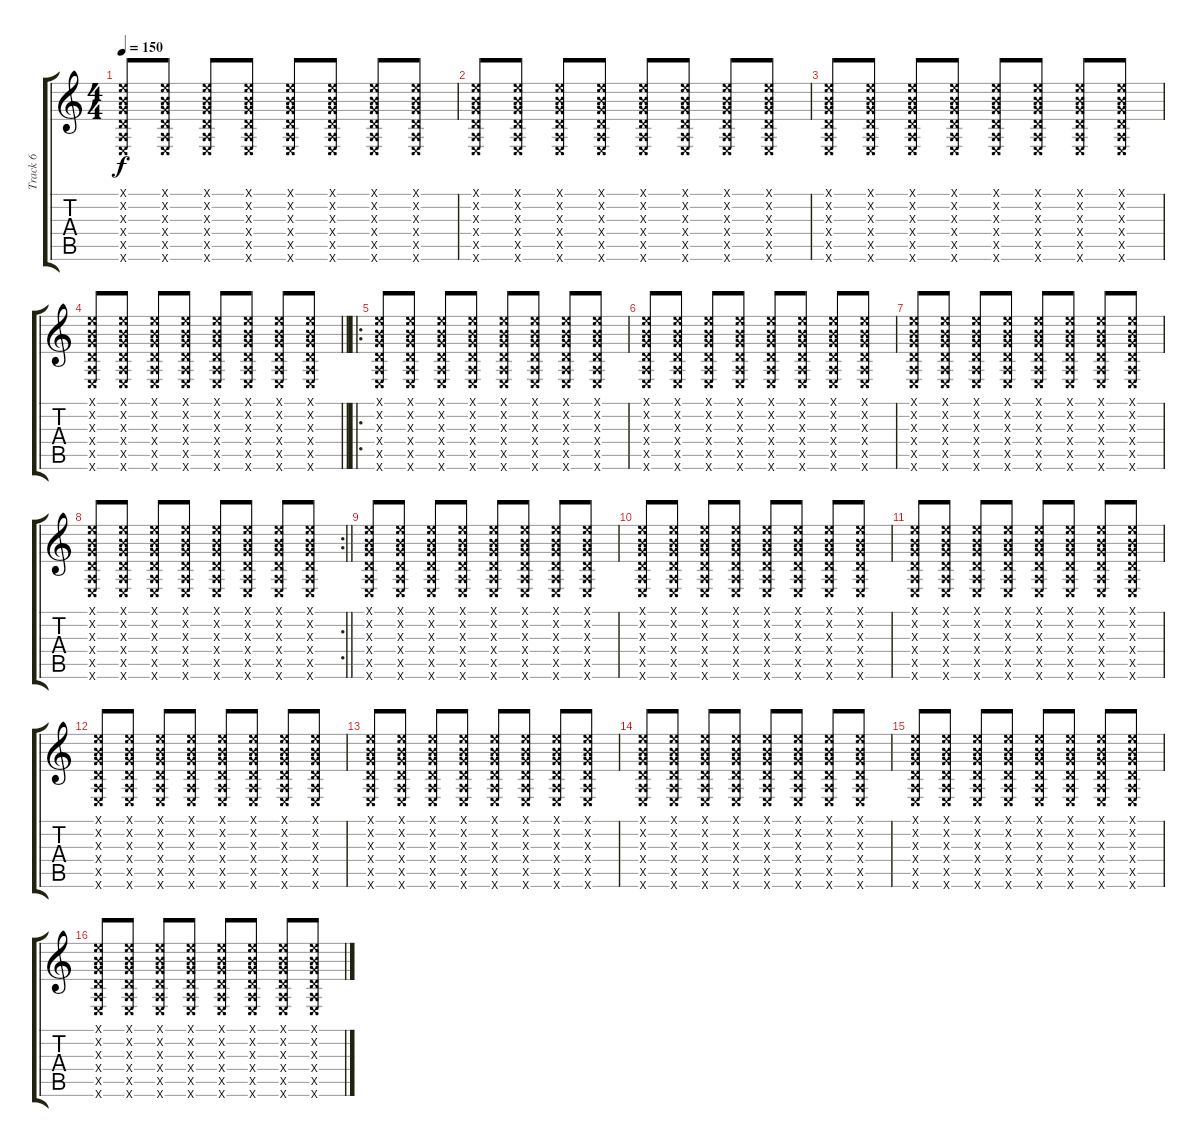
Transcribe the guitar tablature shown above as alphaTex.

\track ("Track 6" "Track 6") {instrument acousticguitarsteel}
\staff {score tabs}
\tuning (E4 B3 G3 D3 A2 E2) {hide}
\ts (4 4)
\tempo 150
\clef g2
\ks c
(0.1{x} 0.2{x} 0.3{x} 0.4{x} 0.5{x} 0.6{x}).8{dy f} (0.1{x} 0.2{x} 0.3{x} 0.4{x} 0.5{x} 0.6{x}).8 (0.1{x} 0.2{x} 0.3{x} 0.4{x} 0.5{x} 0.6{x}).8 (0.1{x} 0.2{x} 0.3{x} 0.4{x} 0.5{x} 0.6{x}).8 (0.1{x} 0.2{x} 0.3{x} 0.4{x} 0.5{x} 0.6{x}).8 (0.1{x} 0.2{x} 0.3{x} 0.4{x} 0.5{x} 0.6{x}).8 (0.1{x} 0.2{x} 0.3{x} 0.4{x} 0.5{x} 0.6{x}).8 (0.1{x} 0.2{x} 0.3{x} 0.4{x} 0.5{x} 0.6{x}).8 |
(0.1{x} 0.2{x} 0.3{x} 0.4{x} 0.5{x} 0.6{x}).8 (0.1{x} 0.2{x} 0.3{x} 0.4{x} 0.5{x} 0.6{x}).8 (0.1{x} 0.2{x} 0.3{x} 0.4{x} 0.5{x} 0.6{x}).8 (0.1{x} 0.2{x} 0.3{x} 0.4{x} 0.5{x} 0.6{x}).8 (0.1{x} 0.2{x} 0.3{x} 0.4{x} 0.5{x} 0.6{x}).8 (0.1{x} 0.2{x} 0.3{x} 0.4{x} 0.5{x} 0.6{x}).8 (0.1{x} 0.2{x} 0.3{x} 0.4{x} 0.5{x} 0.6{x}).8 (0.1{x} 0.2{x} 0.3{x} 0.4{x} 0.5{x} 0.6{x}).8 |
(0.1{x} 0.2{x} 0.3{x} 0.4{x} 0.5{x} 0.6{x}).8 (0.1{x} 0.2{x} 0.3{x} 0.4{x} 0.5{x} 0.6{x}).8 (0.1{x} 0.2{x} 0.3{x} 0.4{x} 0.5{x} 0.6{x}).8 (0.1{x} 0.2{x} 0.3{x} 0.4{x} 0.5{x} 0.6{x}).8 (0.1{x} 0.2{x} 0.3{x} 0.4{x} 0.5{x} 0.6{x}).8 (0.1{x} 0.2{x} 0.3{x} 0.4{x} 0.5{x} 0.6{x}).8 (0.1{x} 0.2{x} 0.3{x} 0.4{x} 0.5{x} 0.6{x}).8 (0.1{x} 0.2{x} 0.3{x} 0.4{x} 0.5{x} 0.6{x}).8 |
\barLineRight lightlight
(0.1{x} 0.2{x} 0.3{x} 0.4{x} 0.5{x} 0.6{x}).8 (0.1{x} 0.2{x} 0.3{x} 0.4{x} 0.5{x} 0.6{x}).8 (0.1{x} 0.2{x} 0.3{x} 0.4{x} 0.5{x} 0.6{x}).8 (0.1{x} 0.2{x} 0.3{x} 0.4{x} 0.5{x} 0.6{x}).8 (0.1{x} 0.2{x} 0.3{x} 0.4{x} 0.5{x} 0.6{x}).8 (0.1{x} 0.2{x} 0.3{x} 0.4{x} 0.5{x} 0.6{x}).8 (0.1{x} 0.2{x} 0.3{x} 0.4{x} 0.5{x} 0.6{x}).8 (0.1{x} 0.2{x} 0.3{x} 0.4{x} 0.5{x} 0.6{x}).8 |
\ro
(0.1{x} 0.2{x} 0.3{x} 0.4{x} 0.5{x} 0.6{x}).8 (0.1{x} 0.2{x} 0.3{x} 0.4{x} 0.5{x} 0.6{x}).8 (0.1{x} 0.2{x} 0.3{x} 0.4{x} 0.5{x} 0.6{x}).8 (0.1{x} 0.2{x} 0.3{x} 0.4{x} 0.5{x} 0.6{x}).8 (0.1{x} 0.2{x} 0.3{x} 0.4{x} 0.5{x} 0.6{x}).8 (0.1{x} 0.2{x} 0.3{x} 0.4{x} 0.5{x} 0.6{x}).8 (0.1{x} 0.2{x} 0.3{x} 0.4{x} 0.5{x} 0.6{x}).8 (0.1{x} 0.2{x} 0.3{x} 0.4{x} 0.5{x} 0.6{x}).8 |
(0.1{x} 0.2{x} 0.3{x} 0.4{x} 0.5{x} 0.6{x}).8 (0.1{x} 0.2{x} 0.3{x} 0.4{x} 0.5{x} 0.6{x}).8 (0.1{x} 0.2{x} 0.3{x} 0.4{x} 0.5{x} 0.6{x}).8 (0.1{x} 0.2{x} 0.3{x} 0.4{x} 0.5{x} 0.6{x}).8 (0.1{x} 0.2{x} 0.3{x} 0.4{x} 0.5{x} 0.6{x}).8 (0.1{x} 0.2{x} 0.3{x} 0.4{x} 0.5{x} 0.6{x}).8 (0.1{x} 0.2{x} 0.3{x} 0.4{x} 0.5{x} 0.6{x}).8 (0.1{x} 0.2{x} 0.3{x} 0.4{x} 0.5{x} 0.6{x}).8 |
(0.1{x} 0.2{x} 0.3{x} 0.4{x} 0.5{x} 0.6{x}).8 (0.1{x} 0.2{x} 0.3{x} 0.4{x} 0.5{x} 0.6{x}).8 (0.1{x} 0.2{x} 0.3{x} 0.4{x} 0.5{x} 0.6{x}).8 (0.1{x} 0.2{x} 0.3{x} 0.4{x} 0.5{x} 0.6{x}).8 (0.1{x} 0.2{x} 0.3{x} 0.4{x} 0.5{x} 0.6{x}).8 (0.1{x} 0.2{x} 0.3{x} 0.4{x} 0.5{x} 0.6{x}).8 (0.1{x} 0.2{x} 0.3{x} 0.4{x} 0.5{x} 0.6{x}).8 (0.1{x} 0.2{x} 0.3{x} 0.4{x} 0.5{x} 0.6{x}).8 |
\rc 2
\barLineRight lightlight
(0.1{x} 0.2{x} 0.3{x} 0.4{x} 0.5{x} 0.6{x}).8 (0.1{x} 0.2{x} 0.3{x} 0.4{x} 0.5{x} 0.6{x}).8 (0.1{x} 0.2{x} 0.3{x} 0.4{x} 0.5{x} 0.6{x}).8 (0.1{x} 0.2{x} 0.3{x} 0.4{x} 0.5{x} 0.6{x}).8 (0.1{x} 0.2{x} 0.3{x} 0.4{x} 0.5{x} 0.6{x}).8 (0.1{x} 0.2{x} 0.3{x} 0.4{x} 0.5{x} 0.6{x}).8 (0.1{x} 0.2{x} 0.3{x} 0.4{x} 0.5{x} 0.6{x}).8 (0.1{x} 0.2{x} 0.3{x} 0.4{x} 0.5{x} 0.6{x}).8 |
(0.1{x} 0.2{x} 0.3{x} 0.4{x} 0.5{x} 0.6{x}).8 (0.1{x} 0.2{x} 0.3{x} 0.4{x} 0.5{x} 0.6{x}).8 (0.1{x} 0.2{x} 0.3{x} 0.4{x} 0.5{x} 0.6{x}).8 (0.1{x} 0.2{x} 0.3{x} 0.4{x} 0.5{x} 0.6{x}).8 (0.1{x} 0.2{x} 0.3{x} 0.4{x} 0.5{x} 0.6{x}).8 (0.1{x} 0.2{x} 0.3{x} 0.4{x} 0.5{x} 0.6{x}).8 (0.1{x} 0.2{x} 0.3{x} 0.4{x} 0.5{x} 0.6{x}).8 (0.1{x} 0.2{x} 0.3{x} 0.4{x} 0.5{x} 0.6{x}).8 |
(0.1{x} 0.2{x} 0.3{x} 0.4{x} 0.5{x} 0.6{x}).8 (0.1{x} 0.2{x} 0.3{x} 0.4{x} 0.5{x} 0.6{x}).8 (0.1{x} 0.2{x} 0.3{x} 0.4{x} 0.5{x} 0.6{x}).8 (0.1{x} 0.2{x} 0.3{x} 0.4{x} 0.5{x} 0.6{x}).8 (0.1{x} 0.2{x} 0.3{x} 0.4{x} 0.5{x} 0.6{x}).8 (0.1{x} 0.2{x} 0.3{x} 0.4{x} 0.5{x} 0.6{x}).8 (0.1{x} 0.2{x} 0.3{x} 0.4{x} 0.5{x} 0.6{x}).8 (0.1{x} 0.2{x} 0.3{x} 0.4{x} 0.5{x} 0.6{x}).8 |
(0.1{x} 0.2{x} 0.3{x} 0.4{x} 0.5{x} 0.6{x}).8 (0.1{x} 0.2{x} 0.3{x} 0.4{x} 0.5{x} 0.6{x}).8 (0.1{x} 0.2{x} 0.3{x} 0.4{x} 0.5{x} 0.6{x}).8 (0.1{x} 0.2{x} 0.3{x} 0.4{x} 0.5{x} 0.6{x}).8 (0.1{x} 0.2{x} 0.3{x} 0.4{x} 0.5{x} 0.6{x}).8 (0.1{x} 0.2{x} 0.3{x} 0.4{x} 0.5{x} 0.6{x}).8 (0.1{x} 0.2{x} 0.3{x} 0.4{x} 0.5{x} 0.6{x}).8 (0.1{x} 0.2{x} 0.3{x} 0.4{x} 0.5{x} 0.6{x}).8 |
(0.1{x} 0.2{x} 0.3{x} 0.4{x} 0.5{x} 0.6{x}).8 (0.1{x} 0.2{x} 0.3{x} 0.4{x} 0.5{x} 0.6{x}).8 (0.1{x} 0.2{x} 0.3{x} 0.4{x} 0.5{x} 0.6{x}).8 (0.1{x} 0.2{x} 0.3{x} 0.4{x} 0.5{x} 0.6{x}).8 (0.1{x} 0.2{x} 0.3{x} 0.4{x} 0.5{x} 0.6{x}).8 (0.1{x} 0.2{x} 0.3{x} 0.4{x} 0.5{x} 0.6{x}).8 (0.1{x} 0.2{x} 0.3{x} 0.4{x} 0.5{x} 0.6{x}).8 (0.1{x} 0.2{x} 0.3{x} 0.4{x} 0.5{x} 0.6{x}).8 |
(0.1{x} 0.2{x} 0.3{x} 0.4{x} 0.5{x} 0.6{x}).8 (0.1{x} 0.2{x} 0.3{x} 0.4{x} 0.5{x} 0.6{x}).8 (0.1{x} 0.2{x} 0.3{x} 0.4{x} 0.5{x} 0.6{x}).8 (0.1{x} 0.2{x} 0.3{x} 0.4{x} 0.5{x} 0.6{x}).8 (0.1{x} 0.2{x} 0.3{x} 0.4{x} 0.5{x} 0.6{x}).8 (0.1{x} 0.2{x} 0.3{x} 0.4{x} 0.5{x} 0.6{x}).8 (0.1{x} 0.2{x} 0.3{x} 0.4{x} 0.5{x} 0.6{x}).8 (0.1{x} 0.2{x} 0.3{x} 0.4{x} 0.5{x} 0.6{x}).8 |
(0.1{x} 0.2{x} 0.3{x} 0.4{x} 0.5{x} 0.6{x}).8 (0.1{x} 0.2{x} 0.3{x} 0.4{x} 0.5{x} 0.6{x}).8 (0.1{x} 0.2{x} 0.3{x} 0.4{x} 0.5{x} 0.6{x}).8 (0.1{x} 0.2{x} 0.3{x} 0.4{x} 0.5{x} 0.6{x}).8 (0.1{x} 0.2{x} 0.3{x} 0.4{x} 0.5{x} 0.6{x}).8 (0.1{x} 0.2{x} 0.3{x} 0.4{x} 0.5{x} 0.6{x}).8 (0.1{x} 0.2{x} 0.3{x} 0.4{x} 0.5{x} 0.6{x}).8 (0.1{x} 0.2{x} 0.3{x} 0.4{x} 0.5{x} 0.6{x}).8 |
(0.1{x} 0.2{x} 0.3{x} 0.4{x} 0.5{x} 0.6{x}).8 (0.1{x} 0.2{x} 0.3{x} 0.4{x} 0.5{x} 0.6{x}).8 (0.1{x} 0.2{x} 0.3{x} 0.4{x} 0.5{x} 0.6{x}).8 (0.1{x} 0.2{x} 0.3{x} 0.4{x} 0.5{x} 0.6{x}).8 (0.1{x} 0.2{x} 0.3{x} 0.4{x} 0.5{x} 0.6{x}).8 (0.1{x} 0.2{x} 0.3{x} 0.4{x} 0.5{x} 0.6{x}).8 (0.1{x} 0.2{x} 0.3{x} 0.4{x} 0.5{x} 0.6{x}).8 (0.1{x} 0.2{x} 0.3{x} 0.4{x} 0.5{x} 0.6{x}).8 |
(0.1{x} 0.2{x} 0.3{x} 0.4{x} 0.5{x} 0.6{x}).8 (0.1{x} 0.2{x} 0.3{x} 0.4{x} 0.5{x} 0.6{x}).8 (0.1{x} 0.2{x} 0.3{x} 0.4{x} 0.5{x} 0.6{x}).8 (0.1{x} 0.2{x} 0.3{x} 0.4{x} 0.5{x} 0.6{x}).8 (0.1{x} 0.2{x} 0.3{x} 0.4{x} 0.5{x} 0.6{x}).8 (0.1{x} 0.2{x} 0.3{x} 0.4{x} 0.5{x} 0.6{x}).8 (0.1{x} 0.2{x} 0.3{x} 0.4{x} 0.5{x} 0.6{x}).8 (0.1{x} 0.2{x} 0.3{x} 0.4{x} 0.5{x} 0.6{x}).8
